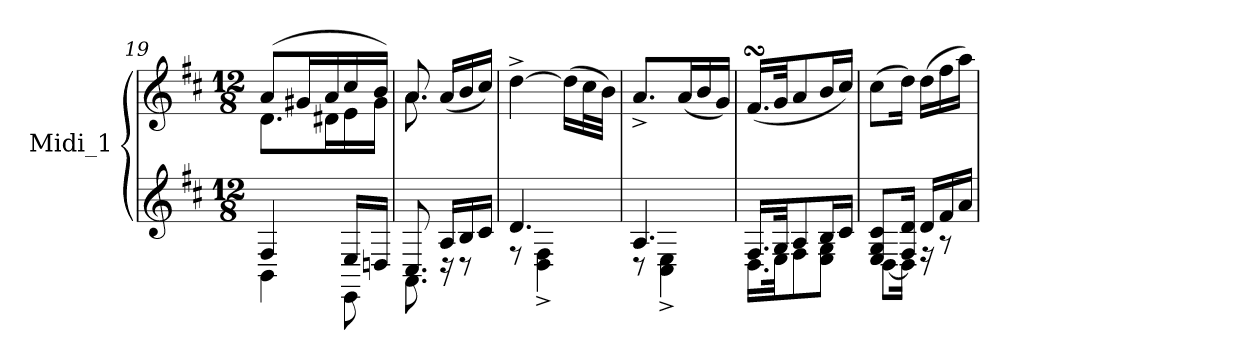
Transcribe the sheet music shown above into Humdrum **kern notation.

**kern	**kern
*part1	*part1
*staff2	*staff1
*I"Midi_1	*
*clefG2	*clefG2
*k[f#c#]	*k[f#c#]
*D:	*D:
*M12/8	*M12/8
=19	=19
*^	*^
4F#/	4BB\	(>8a/L	8.d\L
.	.	16g#X/L	.
.	.	16a/	16d#X\L
16E/LL	8EE\	16cc#/	16e\
16Dni/JJ	.	16b/JJ)	16g#\JJ
=20	=20	=20	=20
8.C#/	8.AA\	8.a/	8.a\
16A/LL	16r	(>16a/LL	8ryy
16B/	8r	16b/	.
16c#/JJ	.	16cc#/JJ)	16ryy
=21	=21	=21	=21
4.d/	8r	[4dd^\	4ryy
.	4D\^ 4F#\^	.	.
.	.	(>16dd\LL]	8ryy
.	.	32cc#\L	.
.	.	32b\JJJ)	.
=22	=22	=22	=22
4.A/	8r	8.a^/L	4ryy
.	4C#\^ 4E\^	.	.
.	.	(>16a/L	.
.	.	16b/	8ryy
.	.	16g/JJ)	.
=23	=23	=23	=23
16.F#/LL	16.D\LL	(>16.f#sSsS/LL	4ryy
32G/JK	32E\JK	32g/JK	.
8A/	8F#\	8a/	.
16B/L	8E\ 8G\J	16b/L	8ryy
16c#/JJ	.	16cc#/JJ)	.
!!LO:LB:g=z	!!
=24	=24	=24	=24
8E/ 8G/ 8c#/L	[8D\L	(>8cc#\L	4ryy
16F#/ 16d/Jk	16D\Jk]	16dd\Jk)	.
16d/LL	16r	(>16dd\LL	.
16f#/	8r	16ff#\	8ryy
16a/JJ	.	16aa\JJ)	.
*v	*v	*	*
*	*v	*v
=	=
*-	*-
